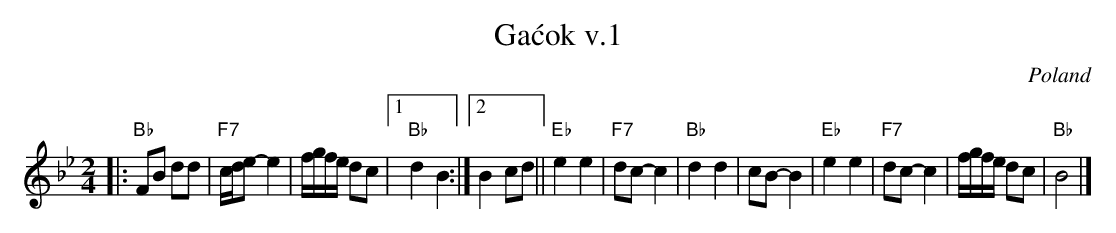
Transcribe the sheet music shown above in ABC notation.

X:1
T: Ga\'cok v.1
O: Poland
M: 2/4
L: 1/16
K: Bb
|:\
"Bb"F2B2 d2d2 | "F7"cde2- e4 | fgfe d2c2 |1 "Bb"d4 B4 :|2 B4 c2d2 ||\
"Eb"e4 e4 | "F7"d2c2- c4 | "Bb"d4 d4 | c2B2- B4 |\
"Eb"e4 e4 | "F7"d2c2- c4 | fgfe d2c2 | "Bb"B8 |]
